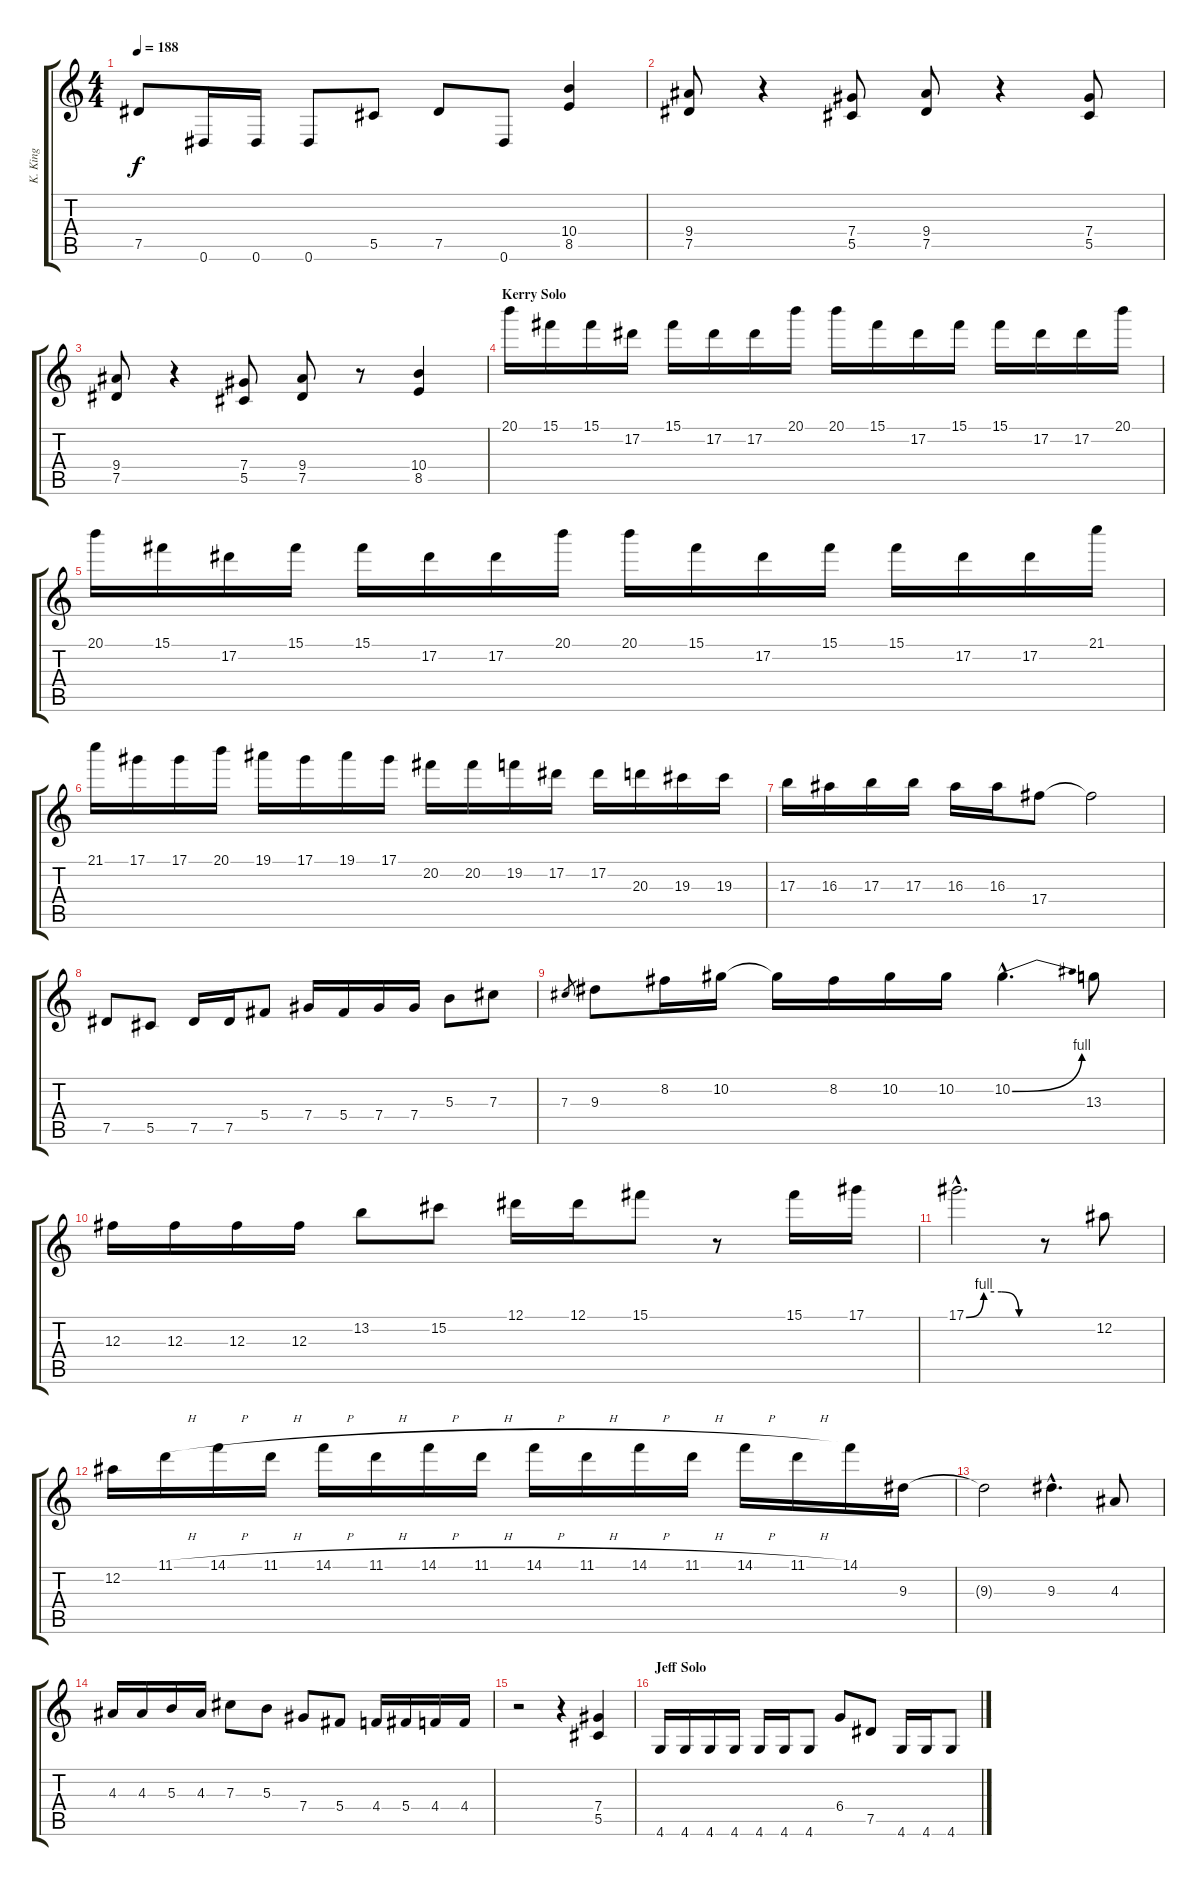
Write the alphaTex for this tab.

\track ("K. King" "K. King") {instrument distortionguitar}
\staff {score tabs}
\tuning (Eb4 Bb3 Gb3 Db3 Ab2 Eb2) {hide}
\ts (4 4)
\tempo 188
\clef g2
\ks c
7.5.8{dy f} 0.6.16 0.6.16 0.6.8 5.5.8 7.5.8 0.6.8 (10.4 8.5).4 |
(9.4 7.5).8 r.4 (7.4 5.5).8 (9.4 7.5).8 r.4 (7.4 5.5).8 |
(9.4 7.5).8 r.4 (7.4 5.5).8 (9.4 7.5).8 r.8 (10.4 8.5).4 |
\section ("" "Kerry Solo")
20.1.16 15.1.16 15.1.16 17.2.16 15.1.16 17.2.16 17.2.16 20.1.16 20.1.16 15.1.16 17.2.16 15.1.16 15.1.16 17.2.16 17.2.16 20.1.16 |
20.1.16 15.1.16 17.2.16 15.1.16 15.1.16 17.2.16 17.2.16 20.1.16 20.1.16 15.1.16 17.2.16 15.1.16 15.1.16 17.2.16 17.2.16 21.1.16 |
21.1.16 17.1.16 17.1.16 20.1.16 19.1.16 17.1.16 19.1.16 17.1.16 20.2.16 20.2.16 19.2.16 17.2.16 17.2.16 20.3.16 19.3.16 19.3.16 |
17.3.16 16.3.16 17.3.16 17.3.16 16.3.16 16.3.16 17.4.8 17.4{t}.2 |
7.5.8 5.5.8 7.5.16 7.5.16 5.4.8 7.4.16 5.4.16 7.4.16 7.4.16 5.3.8 7.3.8 |
7.3.8{gr} 9.3.8 8.2.16 10.2.16 10.2{t}.16 8.2.16 10.2.16 10.2.16 10.2{be (bend 0 0 60 4) hac}.4{d} 13.3.8 |
12.3.16 12.3.16 12.3.16 12.3.16 13.2.8 15.2.8 12.1.16 12.1.16 15.1.8 r.8 15.1.16 17.1.16 |
17.1{be (custom 0 0 15 4 30 4 45 0 60 0) hac}.2{d} r.8 12.2.8 |
12.2.16 11.1{h}.16 14.1{h}.16 11.1{h}.16 14.1{h}.16 11.1{h}.16 14.1{h}.16 11.1{h}.16 14.1{h}.16 11.1{h}.16 14.1{h}.16 11.1{h}.16 14.1{h}.16 11.1{h}.16 14.1.16 9.3.16 |
9.3{t}.2 9.3{hac}.4{d} 4.3.8 |
4.3.16 4.3.16 5.3.16 4.3.16 7.3.8 5.3.8 7.4.8 5.4.8 4.4.16 5.4.16 4.4.16 4.4.16 |
r.2 r.4 (7.4 5.5).4 |
\section ("" "Jeff Solo")
4.6.16 4.6.16 4.6.16 4.6.16 4.6.16 4.6.16 4.6.8 6.4.8 7.5.8 4.6.16 4.6.16 4.6.8
